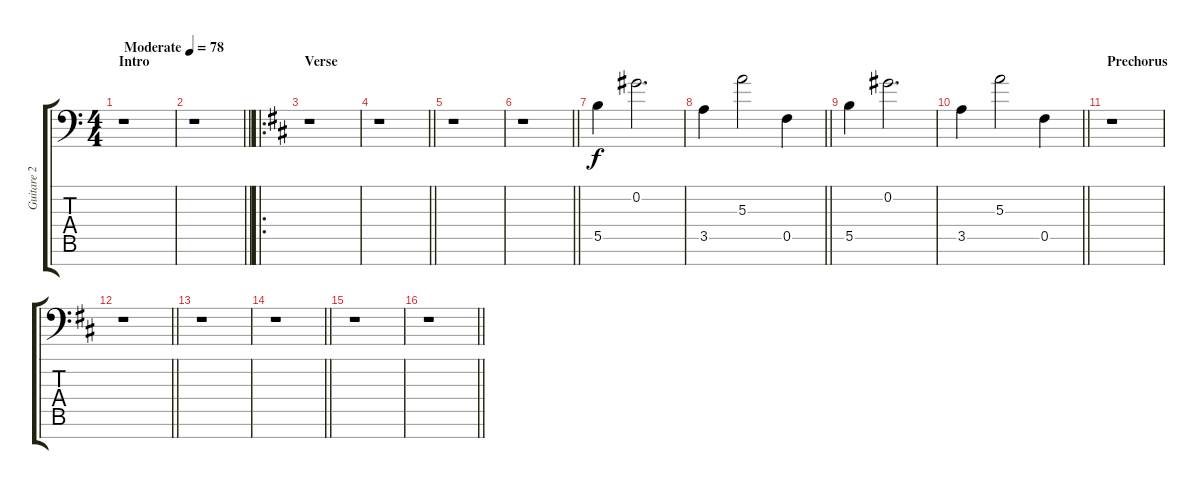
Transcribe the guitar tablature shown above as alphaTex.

\track ("Guitare 2" "Guitare 2") {instrument overdrivenguitar}
\staff {score tabs}
\tuning (Db4 Ab3 E3 B2 Gb2 Db2 Ab1) {hide}
\ts (4 4)
\section ("" "Intro")
\tempo (78 "Moderate")
\clef f4
\ks c
r.1{dy f instrument overdrivenguitar} |
\barLineRight lightlight
r.1 |
\ro
\section ("" "Verse")
\ks d
r.1 |
\barLineRight lightlight
r.1 |
r.1 |
\barLineRight lightlight
r.1 |
5.5.4 0.2.2{d} |
\barLineRight lightlight
3.5.4 5.3.2 0.5.4 |
5.5.4 0.2.2{d} |
\barLineRight lightlight
3.5.4 5.3.2 0.5.4 |
\section ("" "Prechorus")
r.1 |
\barLineRight lightlight
r.1 |
r.1 |
\barLineRight lightlight
r.1 |
r.1 |
\barLineRight lightlight
r.1
